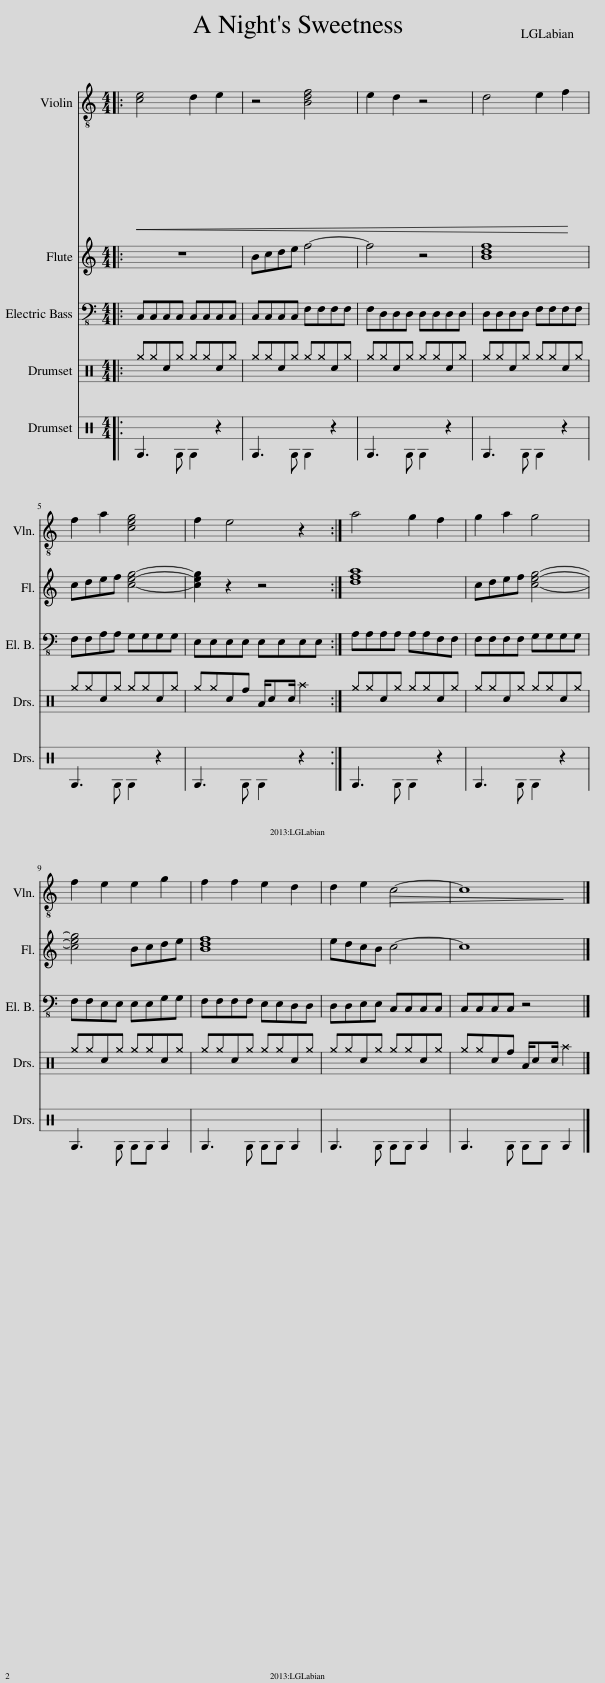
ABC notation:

X:1
%%score 1 2 3 4 5
L:1/8
M:4/4
I:linebreak $
K:C
V:1 treble-8
V:2 treble
V:3 bass-8
V:4 perc
K:none
V:5 perc stafflines=3
K:none
V:1
|:!<(! [ce]4 d2 e2!<)! | z4 [Bdf]4 | e2 d2 z4 | d4 e2 f2 |$ f2 a2 [ceg]4 | %5
 f2 e4 z2 :| a4 g2 f2 | g2 a2 g4 |$ f2 e2 e2 g2 | f2 f2 e2 d2 | %10
 d2 e2!>(! c4-!>)! | c8!D.S.! |] %12
V:2
|: z8 | Bcde f4- | f4 z4 | [Bdf]8 |$ cdef [ceg]4- | %5
 [ceg]2 z2 z4 :| [dfa]8 | cdef [ceg]4- |$ [ceg]4 Bcde | [Bdf]8 | %10
 edcB c4- | c8 |] %12
V:3
|: C,C,C,C, C,C,C,C, | C,C,C,C, F,F,F,F, | F,D,D,D, D,D,D,D, | D,D,D,D, F,F,F,F, |$ F,F,A,A, G,G,G,G, | %5
 E,E,E,E, E,E,E,E, :| A,A,A,A, A,A,F,F, | F,F,F,F, G,G,G,G, |$ F,F,E,E, E,E,G,G, | F,F,F,F, E,E,D,D, | %10
 D,D,E,E, C,C,C,C, | C,C,C,C, z4 |] %12
V:4
|: ^g^gc^g ^g^gc^g | ^g^gc^g ^g^gc^g | ^g^gc^g ^g^gc^g | ^g^gc^g ^g^gc^g |$ ^g^gc^g ^g^gc^g | %5
 ^g^gcf A/cc/ ^a2 :| ^g^gc^g ^g^gc^g | ^g^gc^g ^g^gc^g |$ ^g^gc^g ^g^gc^g | ^g^gc^g ^g^gc^g | %10
 ^g^gc^g ^g^gc^g | ^g^gcf A/cc/ ^a2 |] %12
V:5
|: D3 D D2 z2 | D3 D D2 z2 | D3 D D2 z2 | D3 D D2 z2 |$ D3 D D2 z2 | %5
 D3 D D2 z2 :| D3 D D2 z2 | D3 D D2 z2 |$ D3 D DD D2 | D3 D DD D2 | %10
 D3 D DD D2 | D3 D DD D2 |] %12
